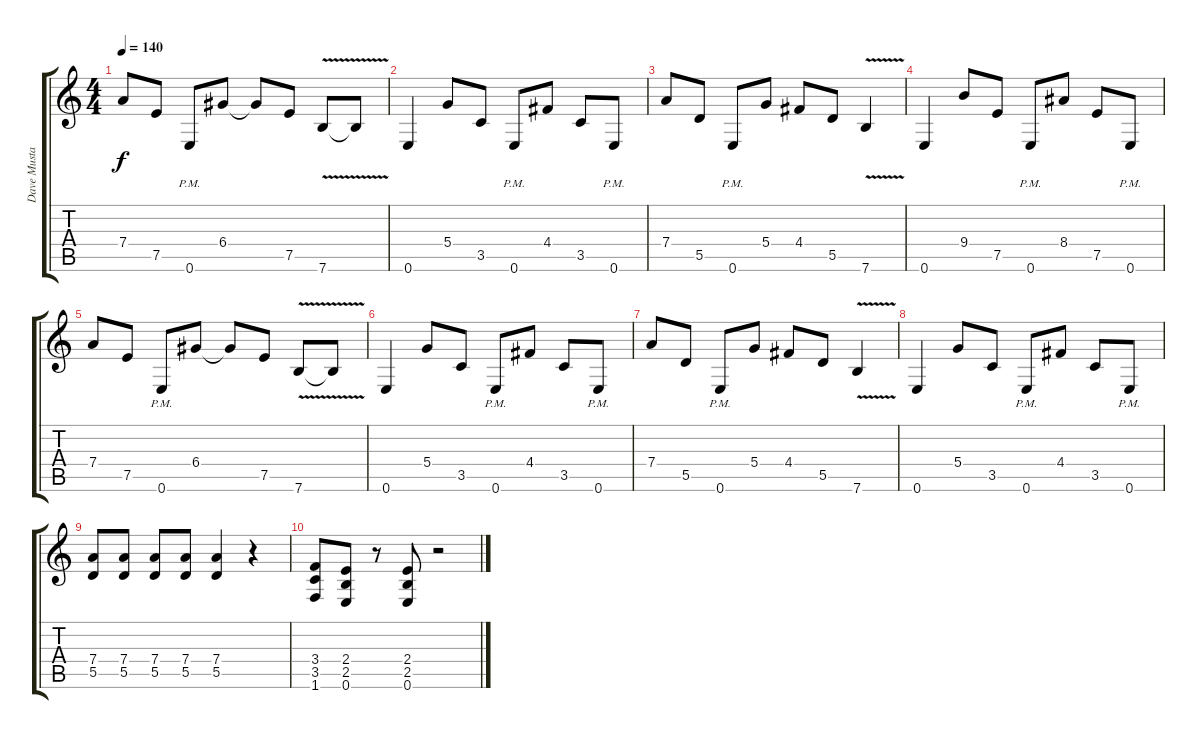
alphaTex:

\track ("Dave Mustane (Overdriven Guitar)" "Dave Musta") {instrument distortionguitar}
\staff {score tabs}
\tuning (E4 B3 G3 D3 A2 E2) {hide}
\ts (4 4)
\tempo 140
\clef g2
\ks c
7.4.8{dy f} 7.5.8 0.6{pm}.8 6.4.8 6.4{t}.8 7.5.8 7.6{v}.8 7.6{t}.8 |
0.6.4 5.4.8 3.5.8 0.6{pm}.8 4.4.8 3.5.8 0.6{pm}.8 |
7.4.8 5.5.8 0.6{pm}.8 5.4.8 4.4.8 5.5.8 7.6{v}.4 |
0.6.4 9.4.8 7.5.8 0.6{pm}.8 8.4.8 7.5.8 0.6{pm}.8 |
7.4.8 7.5.8 0.6{pm}.8 6.4.8 6.4{t}.8 7.5.8 7.6{v}.8 7.6{t}.8 |
0.6.4 5.4.8 3.5.8 0.6{pm}.8 4.4.8 3.5.8 0.6{pm}.8 |
7.4.8 5.5.8 0.6{pm}.8 5.4.8 4.4.8 5.5.8 7.6{v}.4 |
0.6.4 5.4.8 3.5.8 0.6{pm}.8 4.4.8 3.5.8 0.6{pm}.8 |
(7.4 5.5).8 (7.4 5.5).8 (7.4 5.5).8 (7.4 5.5).8 (7.4 5.5).4 r.4 |
(3.4 3.5 1.6).8 (2.4 2.5 0.6).8 r.8 (2.4 2.5 0.6).8 r.2
